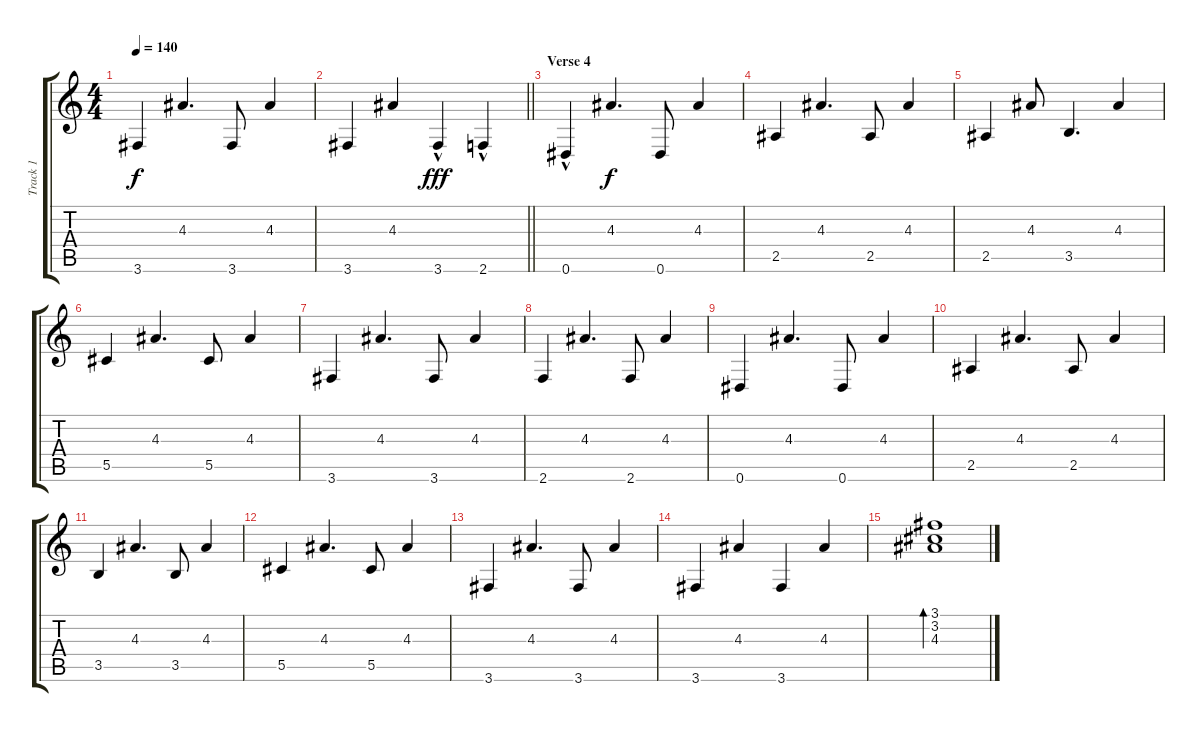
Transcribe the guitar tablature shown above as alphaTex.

\track ("Track 1" "Track 1") {instrument acousticguitarnylon}
\staff {score tabs}
\tuning (Eb4 Bb3 Gb3 Db3 Ab2 Eb2) {hide}
\ts (4 4)
\tempo 140
\clef g2
\ks c
3.6.4{dy f} 4.3.4{d} 3.6.8 4.3.4 |
\barLineRight lightlight
3.6.4 4.3.4 3.6{hac}.4{dy fff} 2.6{hac}.4 |
\section ("" "Verse 4")
0.6{hac}.4 4.3.4{d dy f} 0.6.8 4.3.4 |
2.5.4 4.3.4{d} 2.5.8 4.3.4 |
2.5.4 4.3.8 3.5.4{d} 4.3.4 |
5.5.4 4.3.4{d} 5.5.8 4.3.4 |
3.6.4 4.3.4{d} 3.6.8 4.3.4 |
2.6.4 4.3.4{d} 2.6.8 4.3.4 |
0.6.4 4.3.4{d} 0.6.8 4.3.4 |
2.5.4 4.3.4{d} 2.5.8 4.3.4 |
3.5.4 4.3.4{d} 3.5.8 4.3.4 |
5.5.4 4.3.4{d} 5.5.8 4.3.4 |
3.6.4 4.3.4{d} 3.6.8 4.3.4 |
3.6.4 4.3.4 3.6.4 4.3.4 |
(3.1 3.2 4.3).1{bd 480}
